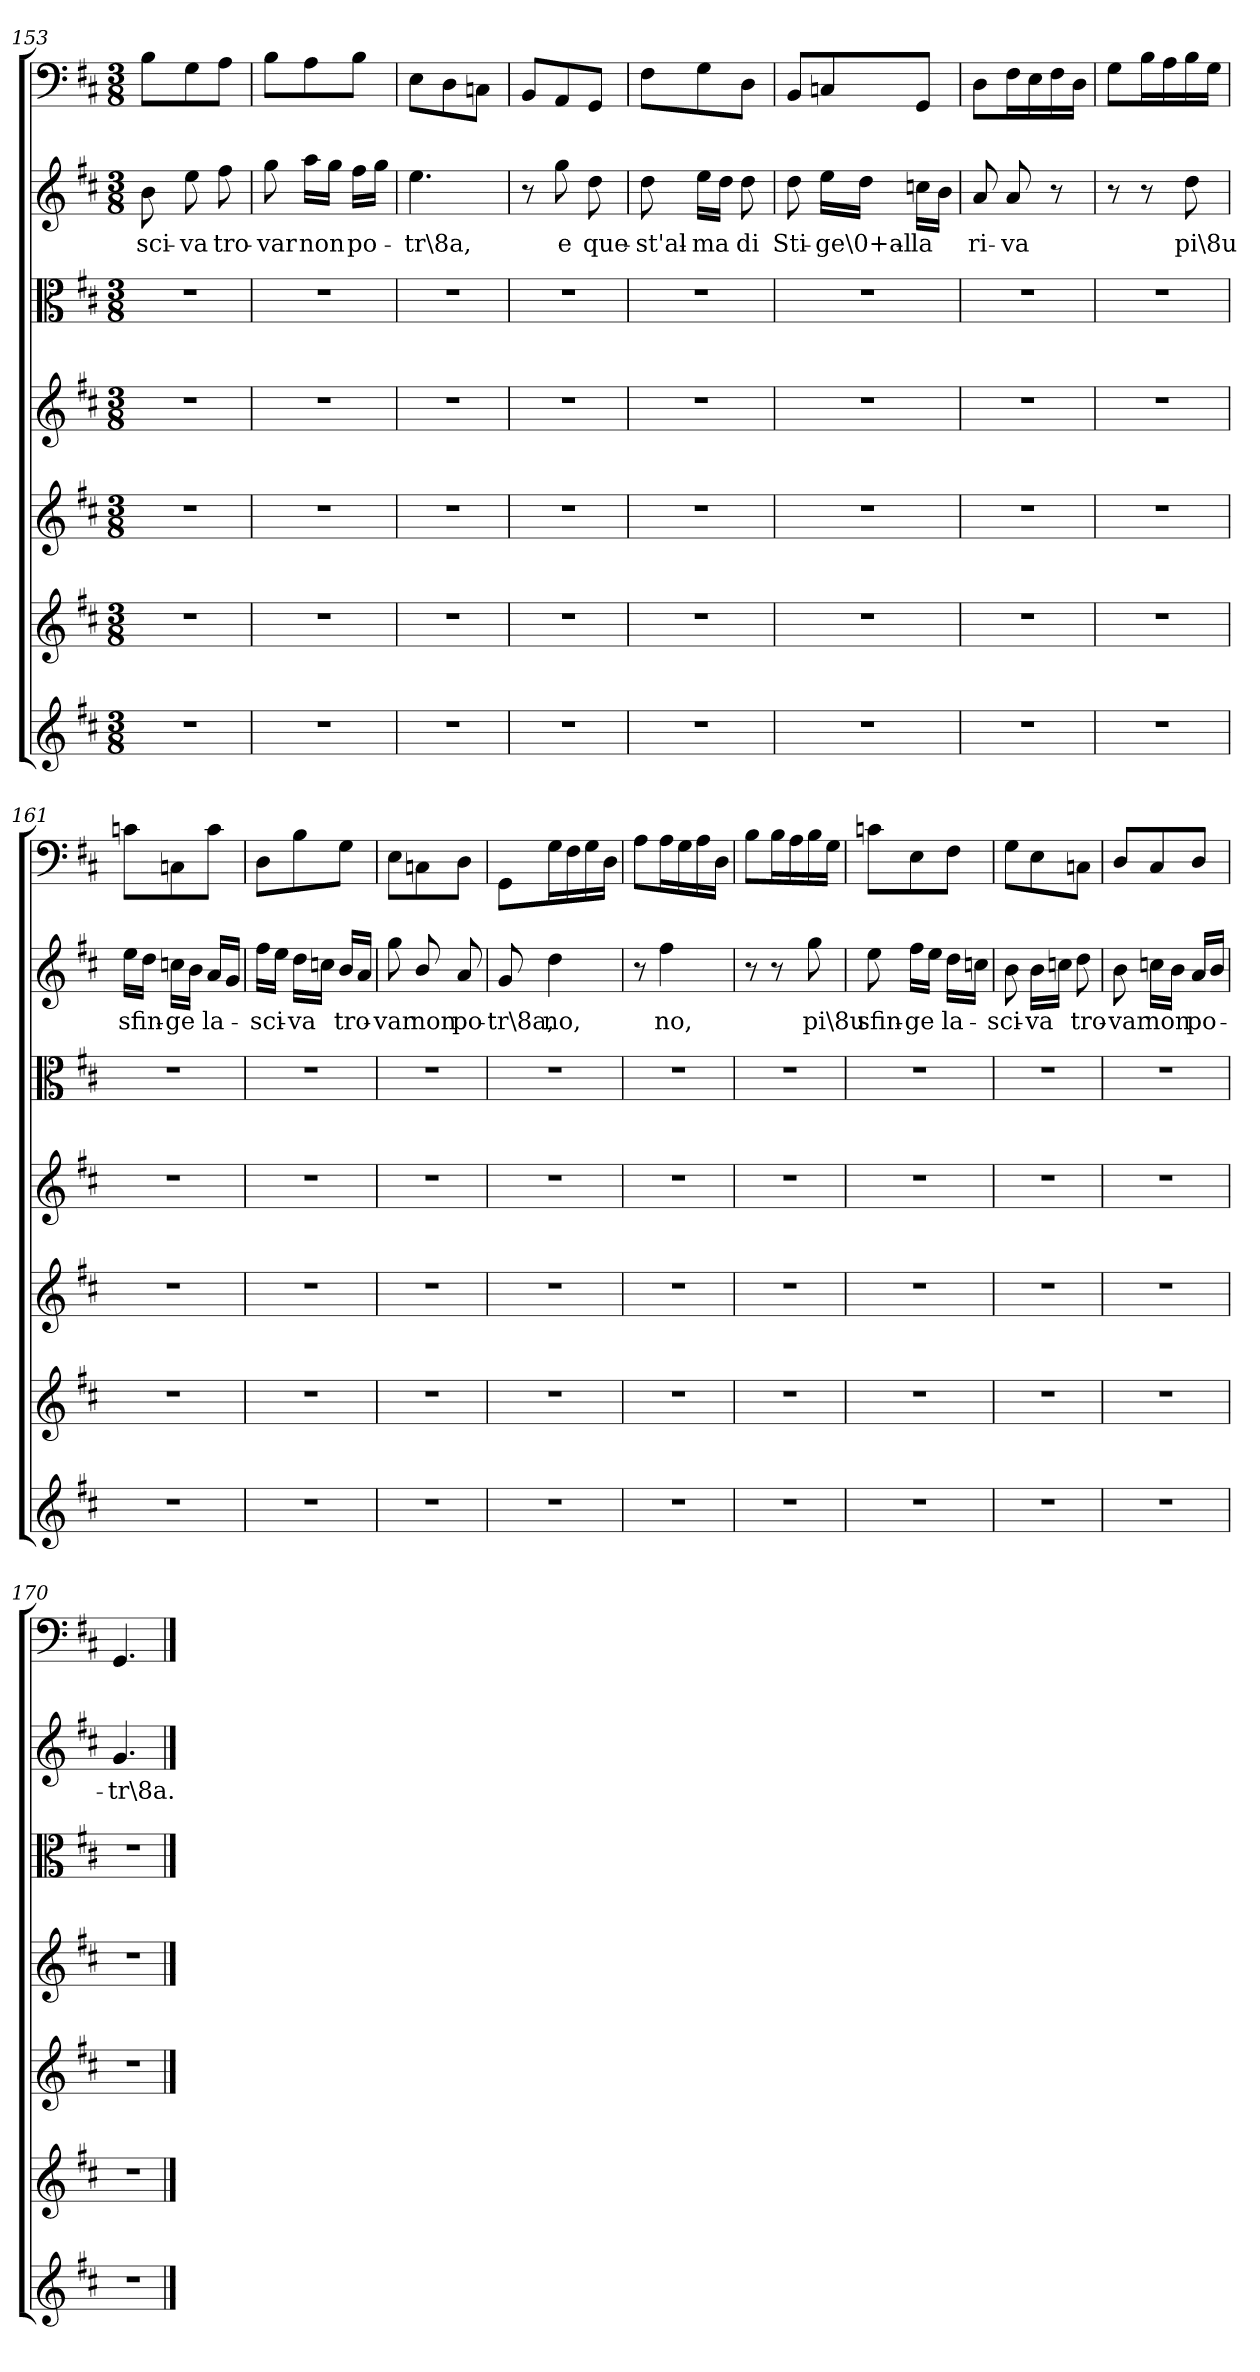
**kern	**kern	**kern	**kern	**kern	**kern	**text	**kern
*part7	*part6	*part5	*part4	*part3	*part2	*part2	*part1
*staff7	*staff6	*staff5	*staff4	*staff3	*staff2	*staff2	*staff1
*clefG2	*clefG2	*clefG2	*clefG2	*clefC3	*clefG2	*	*clefF4
*k[f#c#]	*k[f#c#]	*k[f#c#]	*k[f#c#]	*k[f#c#]	*k[f#c#]	*	*k[f#c#]
*D:	*D:	*D:	*D:	*D:	*D:	*	*D:
*M3/8	*M3/8	*M3/8	*M3/8	*M3/8	*M3/8	*	*M3/8
=153	=153	=153	=153	=153	=153	=153	=153
4.r	4.r	4.r	4.r	4.r	8b\	-sci-	8B\L
.	.	.	.	.	8ee\	-va	8G\
.	.	.	.	.	8ff#\	tro-	8A\J
=154	=154	=154	=154	=154	=154	=154	=154
4.r	4.r	4.r	4.r	4.r	8gg\	-var	8B\L
.	.	.	.	.	16aa\LL	non	8A\
.	.	.	.	.	16gg\JJ	.	.
.	.	.	.	.	16ff#\LL	po-	8B\J
.	.	.	.	.	16gg\JJ	.	.
=155	=155	=155	=155	=155	=155	=155	=155
4.r	4.r	4.r	4.r	4.r	4.ee\	-tr\8a,	8E\L
.	.	.	.	.	.	.	8D\
.	.	.	.	.	.	.	8Cn\J
=156	=156	=156	=156	=156	=156	=156	=156
4.r	4.r	4.r	4.r	4.r	8r	.	8BB/L
.	.	.	.	.	8gg\	e	8AA/
.	.	.	.	.	8dd\	que-	8GG/J
=157	=157	=157	=157	=157	=157	=157	=157
4.r	4.r	4.r	4.r	4.r	8dd\	-st'al-	8F#\L
.	.	.	.	.	16ee\LL	-ma	8G\
.	.	.	.	.	16dd\JJ	.	.
.	.	.	.	.	8dd\	di	8D\J
=158	=158	=158	=158	=158	=158	=158	=158
4.r	4.r	4.r	4.r	4.r	8dd\	Sti-	8BB/L
.	.	.	.	.	16ee\LL	-ge\0+al-	8Cn/
.	.	.	.	.	16dd\JJ	.	.
.	.	.	.	.	16ccn\LL	-la	8GG/J
.	.	.	.	.	16b\JJ	.	.
=159	=159	=159	=159	=159	=159	=159	=159
4.r	4.r	4.r	4.r	4.r	8a/	ri-	8D\L
.	.	.	.	.	8a/	-va	16F#\L
.	.	.	.	.	.	.	16E\
.	.	.	.	.	8r	.	16F#\
.	.	.	.	.	.	.	16D\JJ
=160	=160	=160	=160	=160	=160	=160	=160
4.r	4.r	4.r	4.r	4.r	8r	.	8G\L
.	.	.	.	.	8r	.	16B\L
.	.	.	.	.	.	.	16A\
.	.	.	.	.	8dd\	pi\8u	16B\
.	.	.	.	.	.	.	16G\JJ
=161	=161	=161	=161	=161	=161	=161	=161
4.r	4.r	4.r	4.r	4.r	16ee\LL	sfin-	8cn\L
.	.	.	.	.	16dd\JJ	.	.
.	.	.	.	.	16ccn\LL	-ge	8Cn\
.	.	.	.	.	16b\JJ	.	.
.	.	.	.	.	16a/LL	la-	8c\J
.	.	.	.	.	16g/JJ	.	.
=162	=162	=162	=162	=162	=162	=162	=162
4.r	4.r	4.r	4.r	4.r	16ff#\LL	-sci-	8D\L
.	.	.	.	.	16ee\JJ	.	.
.	.	.	.	.	16dd\LL	-va	8B\
.	.	.	.	.	16ccn\JJ	.	.
.	.	.	.	.	16b/LL	tro-	8G\J
.	.	.	.	.	16a/JJ	.	.
=163	=163	=163	=163	=163	=163	=163	=163
4.r	4.r	4.r	4.r	4.r	8gg\	-var	8E\L
.	.	.	.	.	8b/	non	8Cn\
.	.	.	.	.	8a/	po-	8D\J
=164	=164	=164	=164	=164	=164	=164	=164
4.r	4.r	4.r	4.r	4.r	8g/	-tr\8a,	8GG\L
.	.	.	.	.	4dd\	no,	16G\L
.	.	.	.	.	.	.	16F#\
.	.	.	.	.	.	.	16G\
.	.	.	.	.	.	.	16D\JJ
=165	=165	=165	=165	=165	=165	=165	=165
4.r	4.r	4.r	4.r	4.r	8r	.	8A\L
.	.	.	.	.	4ff#\	no,	16A\L
.	.	.	.	.	.	.	16G\
.	.	.	.	.	.	.	16A\
.	.	.	.	.	.	.	16D\JJ
=166	=166	=166	=166	=166	=166	=166	=166
4.r	4.r	4.r	4.r	4.r	8r	.	8B\L
.	.	.	.	.	8r	.	16B\L
.	.	.	.	.	.	.	16A\
.	.	.	.	.	8gg\	pi\8u	16B\
.	.	.	.	.	.	.	16G\JJ
=167	=167	=167	=167	=167	=167	=167	=167
4.r	4.r	4.r	4.r	4.r	8ee\	sfin-	8cn\L
.	.	.	.	.	16ff#\LL	-ge	8E\
.	.	.	.	.	16ee\JJ	.	.
.	.	.	.	.	16dd\LL	la-	8F#\J
.	.	.	.	.	16ccn\JJ	.	.
=168	=168	=168	=168	=168	=168	=168	=168
4.r	4.r	4.r	4.r	4.r	8b\	-sci-	8G\L
.	.	.	.	.	16b\LL	-va	8E\
.	.	.	.	.	16ccn\JJ	.	.
.	.	.	.	.	8dd\	tro-	8Cn\J
=169	=169	=169	=169	=169	=169	=169	=169
4.r	4.r	4.r	4.r	4.r	8b\	-var	8D/L
.	.	.	.	.	16ccn\LL	non	8C#/
.	.	.	.	.	16b\JJ	.	.
.	.	.	.	.	16a/LL	po-	8D/J
.	.	.	.	.	16b/JJ	.	.
=170	=170	=170	=170	=170	=170	=170	=170
4.r	4.r	4.r	4.r	4.r	4.g/	-tr\8a.	4.GG/
==	==	==	==	==	==	==	==
*-	*-	*-	*-	*-	*-	*-	*-
